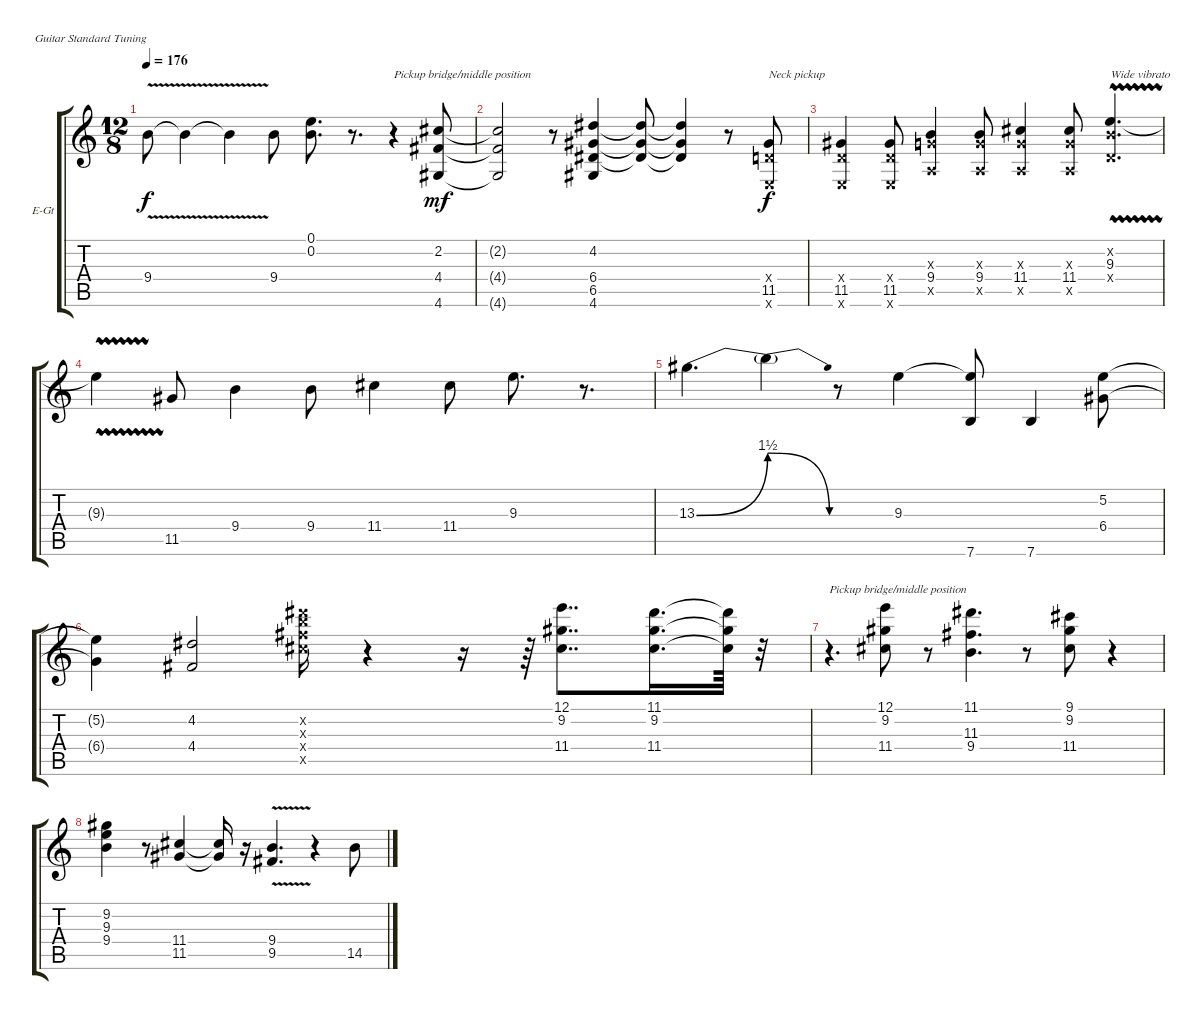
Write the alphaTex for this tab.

\defaultSystemsLayout 4
\bracketExtendMode groupsimilarinstruments
\firstSystemTrackNameOrientation horizontal
\otherSystemsTrackNameOrientation horizontal
\track ("Clean" "E-Gt") {instrument electricguitarclean}
\staff {score tabs}
\tuning (E4 B3 G3 D3 A2 E2)
\ts (12 8)
\tempo 176
\clef g2
\ks c
9.4{v}.8{dy f} 9.4{v t}.4 9.4{v t}.4 9.4.8 (0.1 0.2).8{d} r.8{d} r.4{txt "Pickup bridge/middle position"} (2.2 4.4 4.6).8{dy mf} |
(2.2{t} 4.4{t} 4.6{t}).2 r.8 (4.2 6.4 6.5 4.6).4 (6.4{t} 4.2{t} 6.5{t}).8 (4.2{t} 6.4{t} 6.5{t}).4 r.8 (11.5 0.6{x} 0.4{x}).8{txt "Neck pickup" dy f} |
(11.5 0.6{x} 0.4{x}).4 (11.5 0.6{x} 0.4{x}).8 (9.4 0.5{x} 0.3{x}).4 (9.4 0.5{x} 0.3{x}).8 (11.4 0.5{x} 0.3{x}).4 (11.4 0.5{x} 0.3{x}).8 (9.3{vw} 0.4{x} 0.2{x}).4{d txt "Wide vibrato"} |
9.3{vw t}.4 11.5.8 9.4.4 9.4.8 11.4.4 11.4.8 9.3.8{d} r.8{d} |
13.3{be (bend 0 0 60 6)}.4{d} 13.3{be (release 0 6 60 0) t}.4 r.8 9.3.4 (9.3{t} 7.6).8 7.6.4 (5.2 6.4).8 |
(5.2{t} 6.4{t}).4 (4.2 4.4).2 (16.5{x} 16.4{x} 16.3{x} 16.2{x}).16 r.4 r.16 r.64 (9.2 12.1 11.4).8{dd} (9.2 11.1 11.4).16{d} (11.1{t} 9.2{t} 11.4{t}).64 r.32 |
r.4{d txt "Pickup bridge/middle position"} (12.1 9.2 11.4).8 r.8 (11.1 11.3 9.4).4{d} r.8 (9.1 9.2 11.4).8 r.4 |
(9.2 9.3 9.4).4 r.8 (11.4 11.5).4 (11.5{t} 11.4{t}).16 r.16 (9.4{v} 9.5{v}).4{d} r.4 14.5.8
